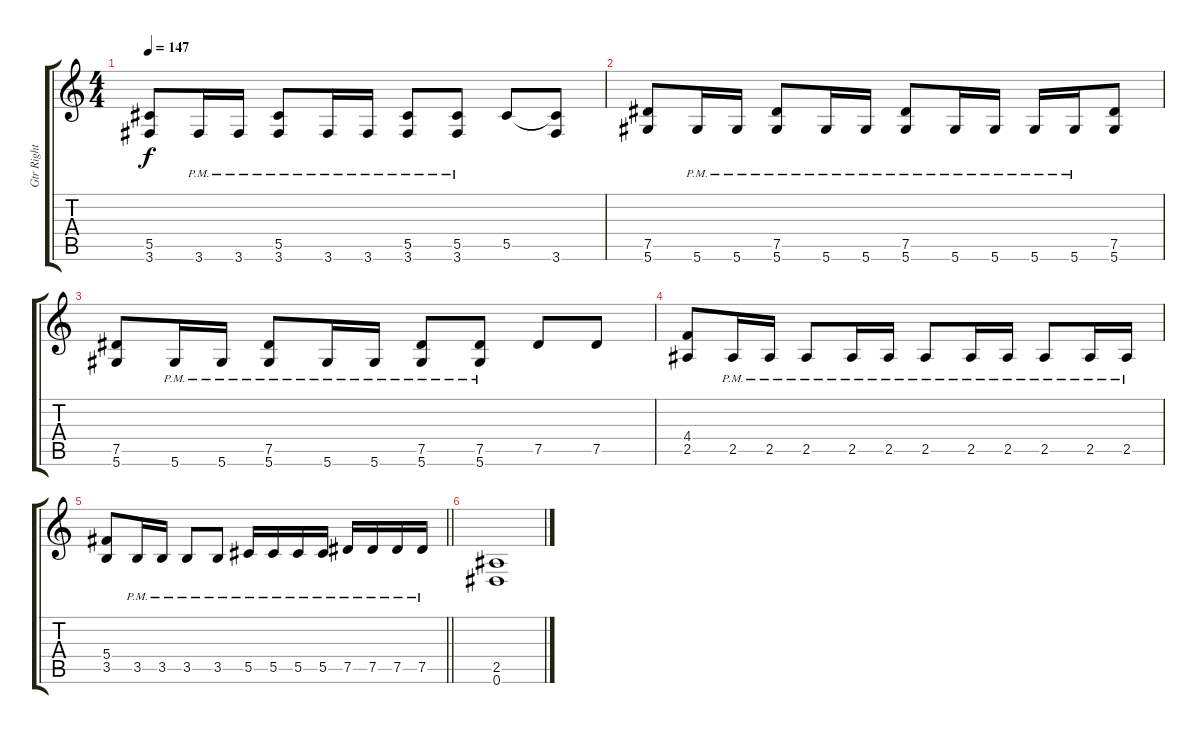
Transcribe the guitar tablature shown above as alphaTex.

\track ("Gtr Right" "Gtr Right") {instrument distortionguitar}
\staff {score tabs}
\tuning (Eb4 Bb3 Gb3 Db3 Ab2 Eb2) {hide}
\ts (4 4)
\tempo 147
\clef g2
\ks c
(5.5 3.6).8{dy f} 3.6{pm}.16 3.6{pm}.16 (5.5{pm} 3.6{pm}).8 3.6{pm}.16 3.6{pm}.16 (5.5{pm} 3.6{pm}).8 (5.5{pm} 3.6{pm}).8 5.5.8 (5.5{t} 3.6).8 |
(7.5 5.6).8 5.6{pm}.16 5.6{pm}.16 (7.5{pm} 5.6{pm}).8 5.6{pm}.16 5.6{pm}.16 (7.5{pm} 5.6{pm}).8 5.6{pm}.16 5.6{pm}.16 5.6{pm}.16 5.6{pm}.16 (7.5 5.6).8 |
(7.5 5.6).8 5.6{pm}.16 5.6{pm}.16 (7.5{pm} 5.6{pm}).8 5.6{pm}.16 5.6{pm}.16 (7.5{pm} 5.6{pm}).8 (7.5{pm} 5.6{pm}).8 7.5.8 7.5.8 |
(4.4 2.5).8 2.5{pm}.16 2.5{pm}.16 2.5{pm}.8 2.5{pm}.16 2.5{pm}.16 2.5{pm}.8 2.5{pm}.16 2.5{pm}.16 2.5{pm}.8 2.5{pm}.16 2.5{pm}.16 |
\barLineRight lightlight
(5.4 3.5).8 3.5{pm}.16 3.5{pm}.16 3.5{pm}.8 3.5{pm}.8 5.5{pm}.16 5.5{pm}.16 5.5{pm}.16 5.5{pm}.16 7.5{pm}.16 7.5{pm}.16 7.5{pm}.16 7.5{pm}.16 |
(2.5 0.6).1
